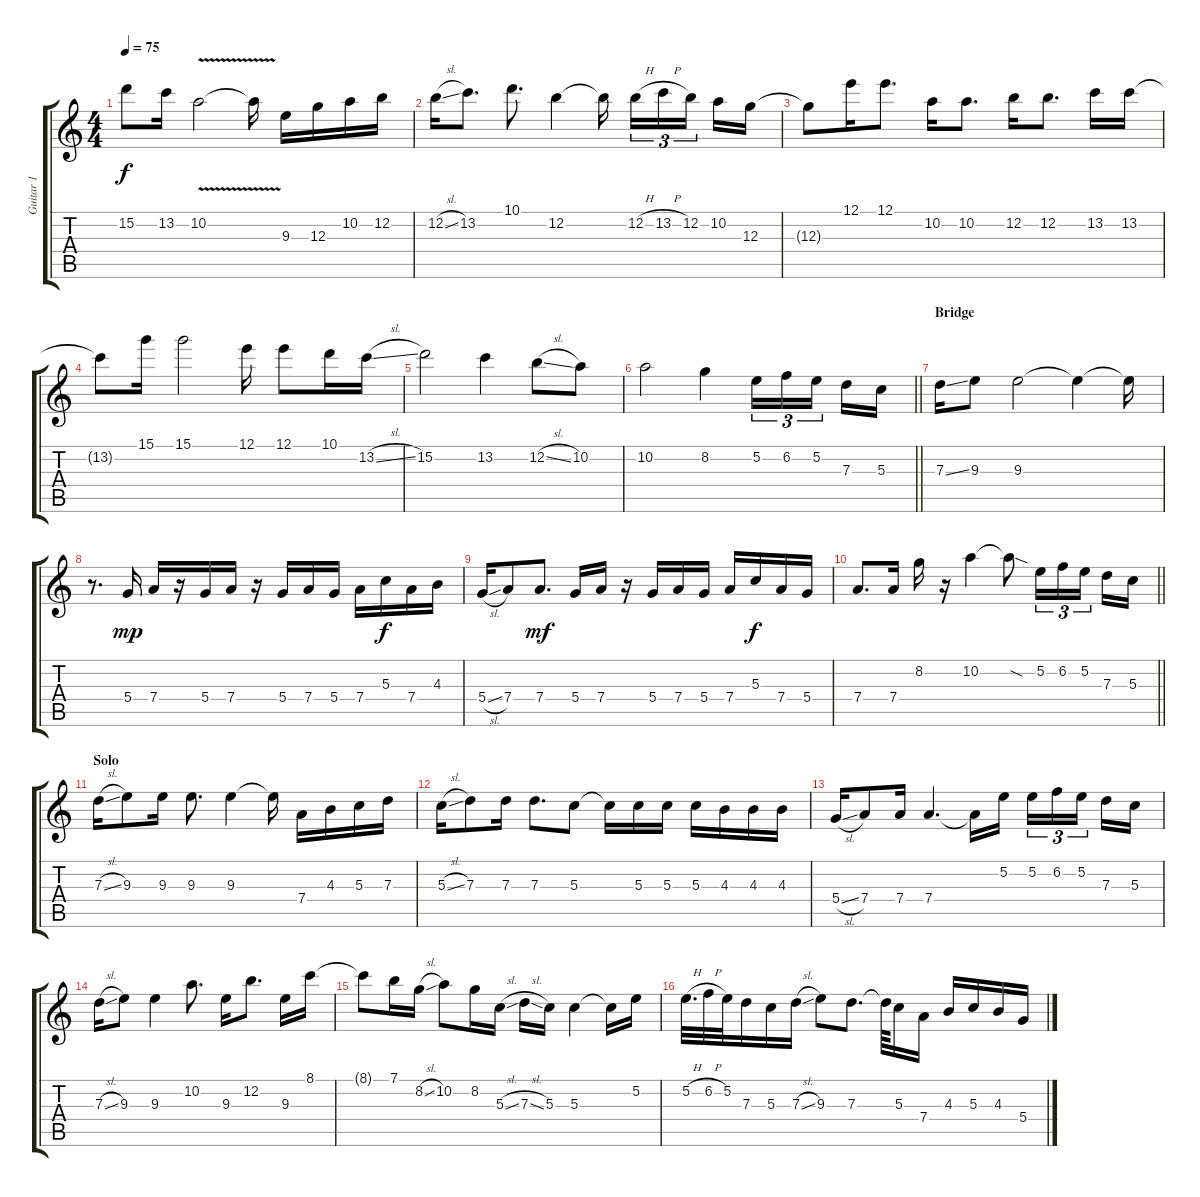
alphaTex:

\track ("Guitar 1" "Guitar 1") {instrument acousticguitarsteel}
\staff {score tabs}
\tuning (E4 B3 G3 D3 A2 E2) {hide}
\ts (4 4)
\tempo 75
\clef g2
\ks c
15.2.8{dy f} 13.2.16 10.2{v}.2 10.2{t}.16 9.3.16 12.3.16 10.2.16 12.2.16 |
12.2{sl}.16 13.2.8{d} 10.1.8{d} 12.2.4 12.2{t}.16 12.2{h}.16{tu (3 2)} 13.2{h}.16{tu (3 2)} 12.2.16{tu (3 2) beam splitsecondary} 10.2.16 12.3.16 |
12.3{t}.8 12.1.16 12.1.8{d} 10.2.16 10.2.8{d} 12.2.16 12.2.8{d} 13.2.16 13.2.16 |
13.2{t}.8 15.1.16 15.1.2 12.1.16 12.1.8 10.1.16 13.2{sl}.16 |
15.2.2 13.2.4 12.2{sl}.8 10.2.8 |
\barLineRight lightlight
10.2.2 8.2.4 5.2.16{tu (3 2)} 6.2.16{tu (3 2)} 5.2.16{tu (3 2) beam splitsecondary} 7.3.16 5.3.16 |
\section ("" "Bridge")
7.3{ss}.16 9.3.8 9.3.2 9.3{t}.4 9.3{t}.16 |
r.8{d} 5.4.16{dy mp} 7.4.16 r.16 5.4.16 7.4.16 r.16 5.4.16 7.4.16 5.4.16 7.4.16 5.3.16{dy f} 7.4.16 4.3.16 |
5.4{sl}.16 7.4.8 7.4.8{d dy mf} 5.4.16 7.4.16 r.16 5.4.16 7.4.16 5.4.16 7.4.16 5.3.16{dy f} 7.4.16 5.4.16 |
\barLineRight lightlight
7.4.8{d} 7.4.16 8.2.16 r.16 10.2.4 10.2{sod t}.8 5.2.16{tu (3 2)} 6.2.16{tu (3 2)} 5.2.16{tu (3 2) beam splitsecondary} 7.3.16 5.3.16 |
\section ("" "Solo")
7.3{sl}.16 9.3.8 9.3.16 9.3.8{d} 9.3.4 9.3{t}.16 7.4.16 4.3.16 5.3.16 7.3.16 |
5.3{sl}.16 7.3.8 7.3.16 7.3.8{d} 5.3.8 5.3{t}.16 5.3.16 5.3.16 5.3.16 4.3.16 4.3.16 4.3.16 |
5.4{sl}.16 7.4.8 7.4.16 7.4.4{d} 7.4{t}.16 5.2.16 5.2.16{tu (3 2)} 6.2.16{tu (3 2)} 5.2.16{tu (3 2) beam splitsecondary} 7.3.16 5.3.16 |
7.3{sl}.16 9.3.8 9.3.4 10.2.8{d} 9.3.16 12.2.8{d} 9.3.16 8.1.16 |
8.1{t}.8 7.1.16 8.2{sl}.16 10.2.8 8.2.16 5.3{sl}.16 7.3{sl}.16 5.3.16 5.3.4 5.3{t}.16 5.2.16 |
5.2{h}.32{d} 6.2{h}.32 5.2.32 7.3.16 5.3.16 7.3{sl}.16 9.3.8 7.3.8{d} 7.3{t}.64 5.3.16 7.4.16 4.3.16 5.3.16 4.3.16 5.4.16
